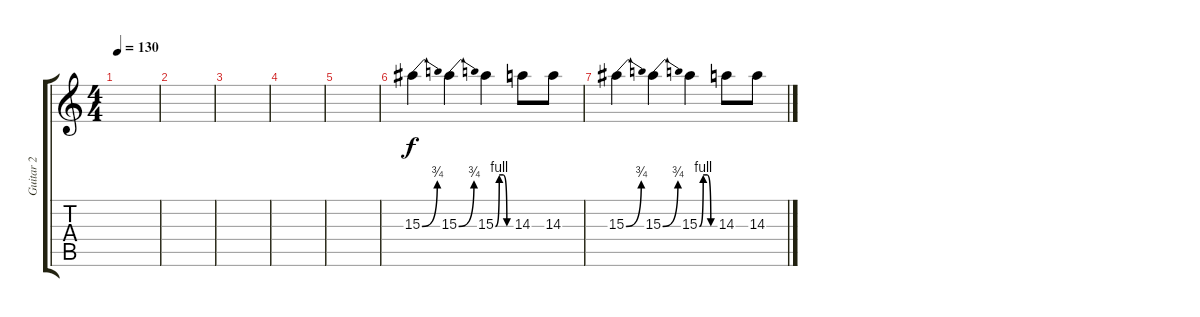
\track ("Guitar 2" "Guitar 2") {instrument overdrivenguitar}
\staff {score tabs}
\tuning (E4 B3 G3 D3 A2 E2) {hide}
\ts (4 4)
\tempo 130
\clef g2
\ks c
|
|
|
|
|
15.3{be (bend 0 0 60 3)}.4 15.3{be (bend 0 0 60 3)}.4 15.3{be (custom 0 0 15 4 30 4 45 0 60 0)}.4 14.3.8 14.3.8 |
15.3{be (bend 0 0 60 3)}.4 15.3{be (bend 0 0 60 3)}.4 15.3{be (custom 0 0 15 4 30 4 45 0 60 0)}.4 14.3.8 14.3.8
